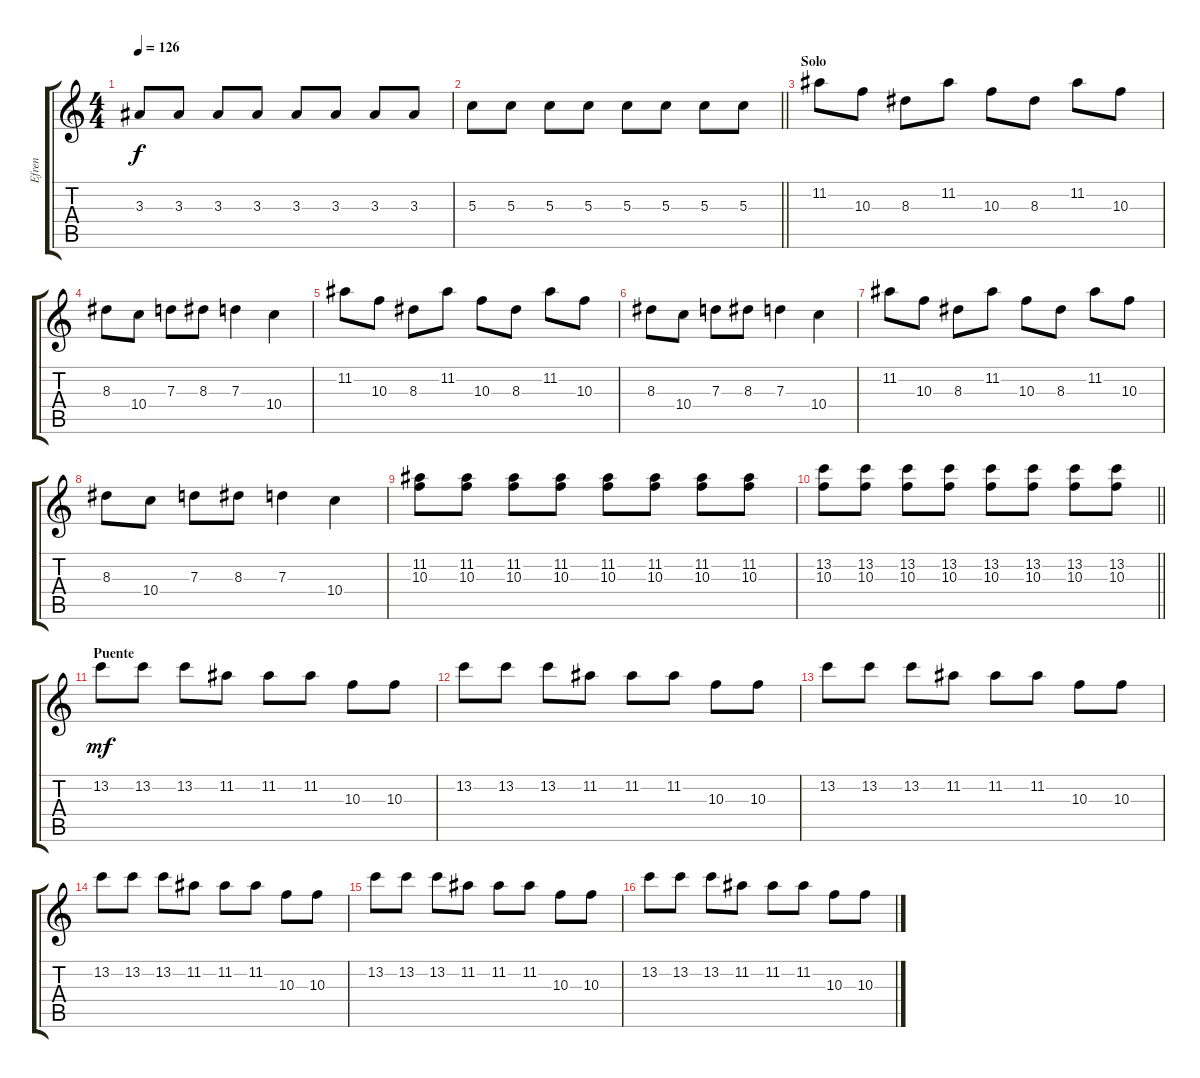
\track ("Efren" "Efren") {instrument overdrivenguitar}
\staff {score tabs}
\tuning (E4 B3 G3 D3 A2 D2) {hide}
\ts (4 4)
\tempo 126
\clef g2
\ks c
3.3.8{dy f} 3.3.8 3.3.8 3.3.8 3.3.8 3.3.8 3.3.8 3.3.8 |
\barLineRight lightlight
5.3.8 5.3.8 5.3.8 5.3.8 5.3.8 5.3.8 5.3.8 5.3.8 |
\section ("" "Solo")
11.2.8 10.3.8 8.3.8 11.2.8 10.3.8 8.3.8 11.2.8 10.3.8 |
8.3.8 10.4.8 7.3.8 8.3.8 7.3.4 10.4.4 |
11.2.8 10.3.8 8.3.8 11.2.8 10.3.8 8.3.8 11.2.8 10.3.8 |
8.3.8 10.4.8 7.3.8 8.3.8 7.3.4 10.4.4 |
11.2.8 10.3.8 8.3.8 11.2.8 10.3.8 8.3.8 11.2.8 10.3.8 |
8.3.8 10.4.8 7.3.8 8.3.8 7.3.4 10.4.4 |
(11.2 10.3).8 (11.2 10.3).8 (11.2 10.3).8 (11.2 10.3).8 (11.2 10.3).8 (11.2 10.3).8 (11.2 10.3).8 (11.2 10.3).8 |
\barLineRight lightlight
(13.2 10.3).8 (13.2 10.3).8 (13.2 10.3).8 (13.2 10.3).8 (13.2 10.3).8 (13.2 10.3).8 (13.2 10.3).8 (13.2 10.3).8 |
\section ("" "Puente")
13.2.8{dy mf} 13.2.8 13.2.8 11.2.8 11.2.8 11.2.8 10.3.8 10.3.8 |
13.2.8 13.2.8 13.2.8 11.2.8 11.2.8 11.2.8 10.3.8 10.3.8 |
13.2.8 13.2.8 13.2.8 11.2.8 11.2.8 11.2.8 10.3.8 10.3.8 |
13.2.8 13.2.8 13.2.8 11.2.8 11.2.8 11.2.8 10.3.8 10.3.8 |
13.2.8 13.2.8 13.2.8 11.2.8 11.2.8 11.2.8 10.3.8 10.3.8 |
13.2.8 13.2.8 13.2.8 11.2.8 11.2.8 11.2.8 10.3.8 10.3.8
